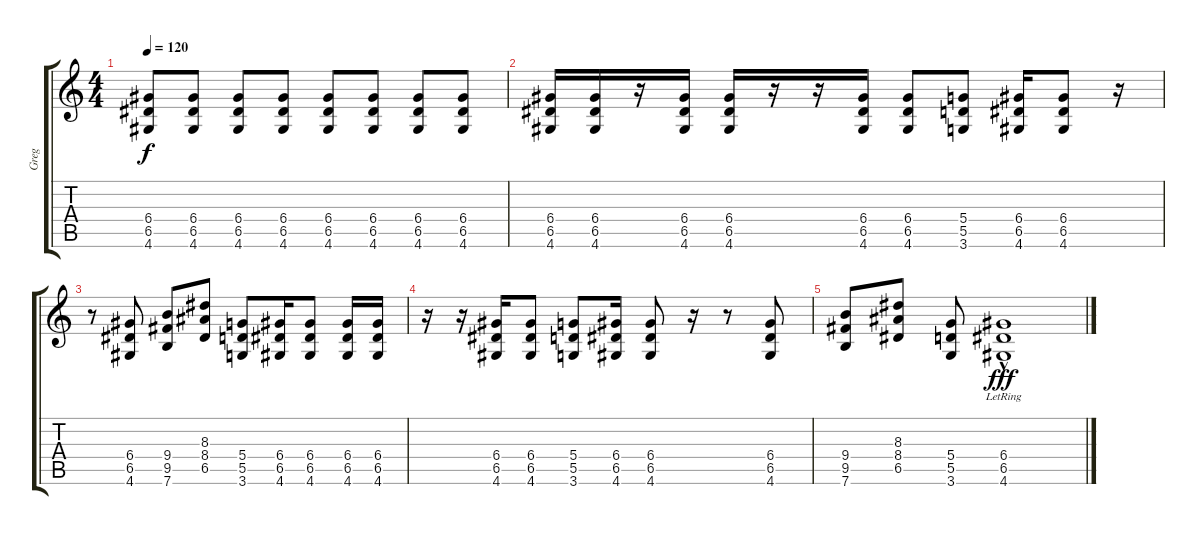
\track ("Greg" "Greg") {instrument overdrivenguitar}
\staff {score tabs}
\tuning (E4 B3 G3 D3 A2 E2) {hide}
\ts (4 4)
\tempo 120
\clef g2
\ks c
(6.4 6.5 4.6).8{dy f} (6.4 6.5 4.6).8 (6.4 6.5 4.6).8 (6.4 6.5 4.6).8 (6.4 6.5 4.6).8 (6.4 6.5 4.6).8 (6.4 6.5 4.6).8 (6.4 6.5 4.6).8 |
(6.4 6.5 4.6).16 (6.4 6.5 4.6).16 r.16 (6.4 6.5 4.6).16 (6.4 6.5 4.6).16 r.16 r.16 (6.4 6.5 4.6).16 (6.4 6.5 4.6).8 (5.4 5.5 3.6).8 (6.4 6.5 4.6).16 (6.4 6.5 4.6).8 r.16 |
r.8 (6.4 6.5 4.6).8 (9.4 9.5 7.6).8 (8.3 8.4 6.5).8 (5.4 5.5 3.6).8 (6.4 6.5 4.6).16 (6.4 6.5 4.6).8 (6.4 6.5 4.6).16 (6.4 6.5 4.6).16 |
r.16 r.16 (6.4 6.5 4.6).16 (6.4 6.5 4.6).8 (5.4 5.5 3.6).8 (6.4 6.5 4.6).16 (6.4 6.5 4.6).8 r.16 r.8 (6.4 6.5 4.6).8 |
(9.4 9.5 7.6).8 (8.3 8.4 6.5).8 (5.4 5.5 3.6).8 (6.4{hac lr} 6.5{hac lr} 4.6{hac lr}).1{dy fff}
